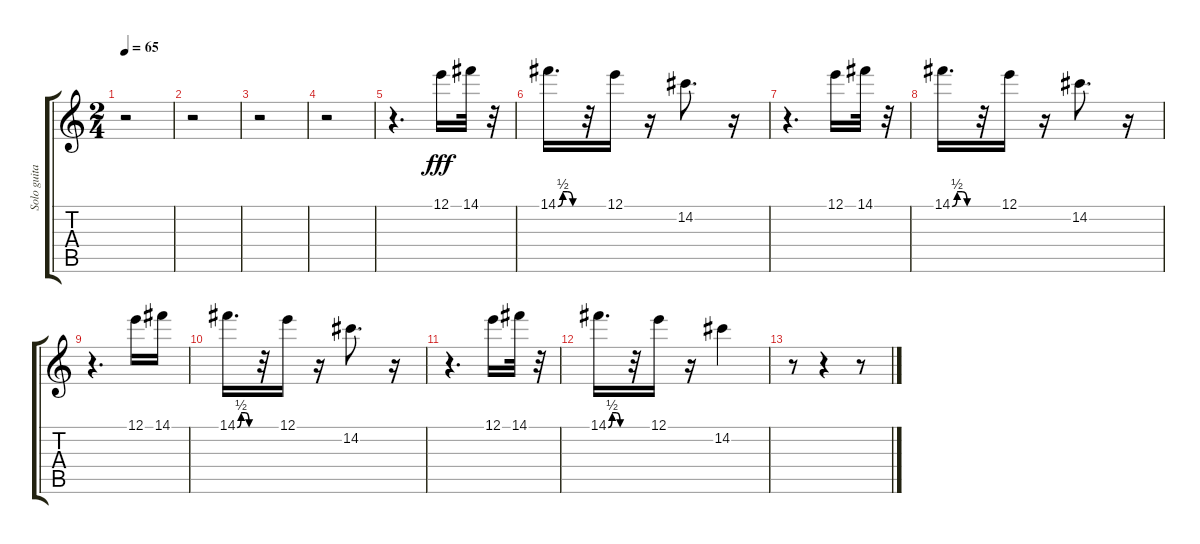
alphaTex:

\track ("Solo guitar" "Solo guita") {instrument overdrivenguitar}
\staff {score tabs}
\tuning (E4 B3 G3 D3 A2 E2) {hide}
\ts (2 4)
\tempo 65
\clef g2
\ks c
r.2{dy fff} |
r.2 |
r.2 |
r.2 |
r.4{d} 12.1.16 14.1.32 r.32 |
14.1{be (custom 0 0 15 2 30 2 45 0 60 0)}.16{d} r.32 12.1.16 r.16 14.2.8{d} r.16 |
r.4{d} 12.1.16 14.1.32 r.32 |
14.1{be (custom 0 0 15 2 30 2 45 0 60 0)}.16{d} r.32 12.1.16 r.16 14.2.8{d} r.16 |
r.4{d} 12.1.16 14.1.16 |
14.1{be (custom 0 0 15 2 30 2 45 0 60 0)}.16{d} r.32 12.1.16 r.16 14.2.8{d} r.16 |
r.4{d} 12.1.16 14.1.32 r.32 |
14.1{be (custom 0 0 15 2 30 2 45 0 60 0)}.16{d} r.32 12.1.16 r.16 14.2.4 |
r.8 r.4 r.8
